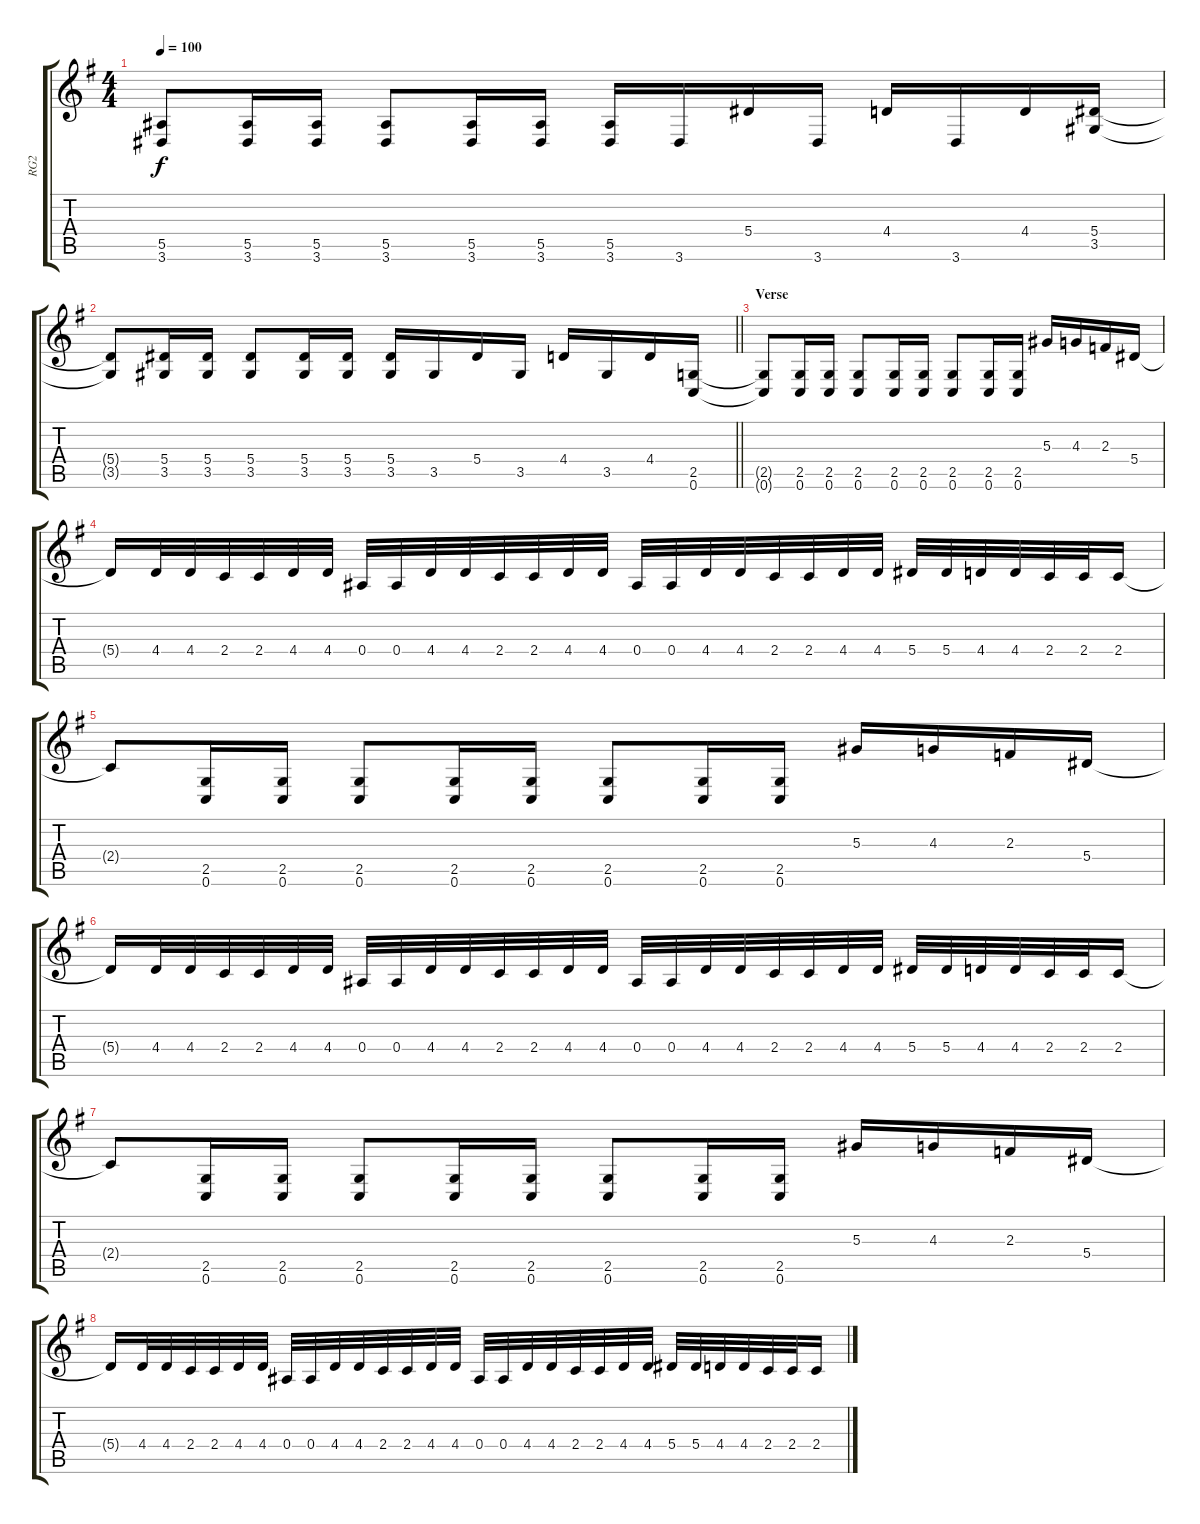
\track ("RG2" "RG2") {instrument distortionguitar}
\staff {score tabs}
\tuning (C4 G3 Eb3 Bb2 F2 C2) {hide}
\ts (4 4)
\tempo 100
\clef g2
\ks eminor
(5.5{t} 3.6{t}).8{dy f} (5.5 3.6).16 (5.5 3.6).16 (5.5 3.6).8 (5.5 3.6).16 (5.5 3.6).16 (5.5 3.6).16 3.6.16 5.4.16 3.6.16 4.4.16 3.6.16 4.4.16 (5.4 3.5).16 |
\barLineRight lightlight
(5.4{t} 3.5{t}).8 (5.4 3.5).16 (5.4 3.5).16 (5.4 3.5).8 (5.4 3.5).16 (5.4 3.5).16 (5.4 3.5).16 3.5.16 5.4.16 3.5.16 4.4.16 3.5.16 4.4.16 (2.5 0.6).16{balance 0} |
\section ("" "Verse")
(2.5{t} 0.6{t}).8 (2.5 0.6).16 (2.5 0.6).16 (2.5 0.6).8 (2.5 0.6).16 (2.5 0.6).16 (2.5 0.6).8 (2.5 0.6).16 (2.5 0.6).16 5.3.16 4.3.16 2.3.16 5.4.16 |
5.4{t}.16 4.4.32 4.4.32 2.4.32 2.4.32 4.4.32 4.4.32 0.4.32 0.4.32 4.4.32 4.4.32 2.4.32 2.4.32 4.4.32 4.4.32 0.4.32 0.4.32 4.4.32 4.4.32 2.4.32 2.4.32 4.4.32 4.4.32 5.4.32 5.4.32 4.4.32 4.4.32 2.4.32 2.4.32 2.4.16 |
2.4{t}.8 (2.5 0.6).16 (2.5 0.6).16 (2.5 0.6).8 (2.5 0.6).16 (2.5 0.6).16 (2.5 0.6).8 (2.5 0.6).16 (2.5 0.6).16 5.3.16 4.3.16 2.3.16 5.4.16 |
5.4{t}.16 4.4.32 4.4.32 2.4.32 2.4.32 4.4.32 4.4.32 0.4.32 0.4.32 4.4.32 4.4.32 2.4.32 2.4.32 4.4.32 4.4.32 0.4.32 0.4.32 4.4.32 4.4.32 2.4.32 2.4.32 4.4.32 4.4.32 5.4.32 5.4.32 4.4.32 4.4.32 2.4.32 2.4.32 2.4.16 |
2.4{t}.8 (2.5 0.6).16 (2.5 0.6).16 (2.5 0.6).8 (2.5 0.6).16 (2.5 0.6).16 (2.5 0.6).8 (2.5 0.6).16 (2.5 0.6).16 5.3.16 4.3.16 2.3.16 5.4.16 |
5.4{t}.16 4.4.32 4.4.32 2.4.32 2.4.32 4.4.32 4.4.32 0.4.32 0.4.32 4.4.32 4.4.32 2.4.32 2.4.32 4.4.32 4.4.32 0.4.32 0.4.32 4.4.32 4.4.32 2.4.32 2.4.32 4.4.32 4.4.32 5.4.32 5.4.32 4.4.32 4.4.32 2.4.32 2.4.32 2.4.16
